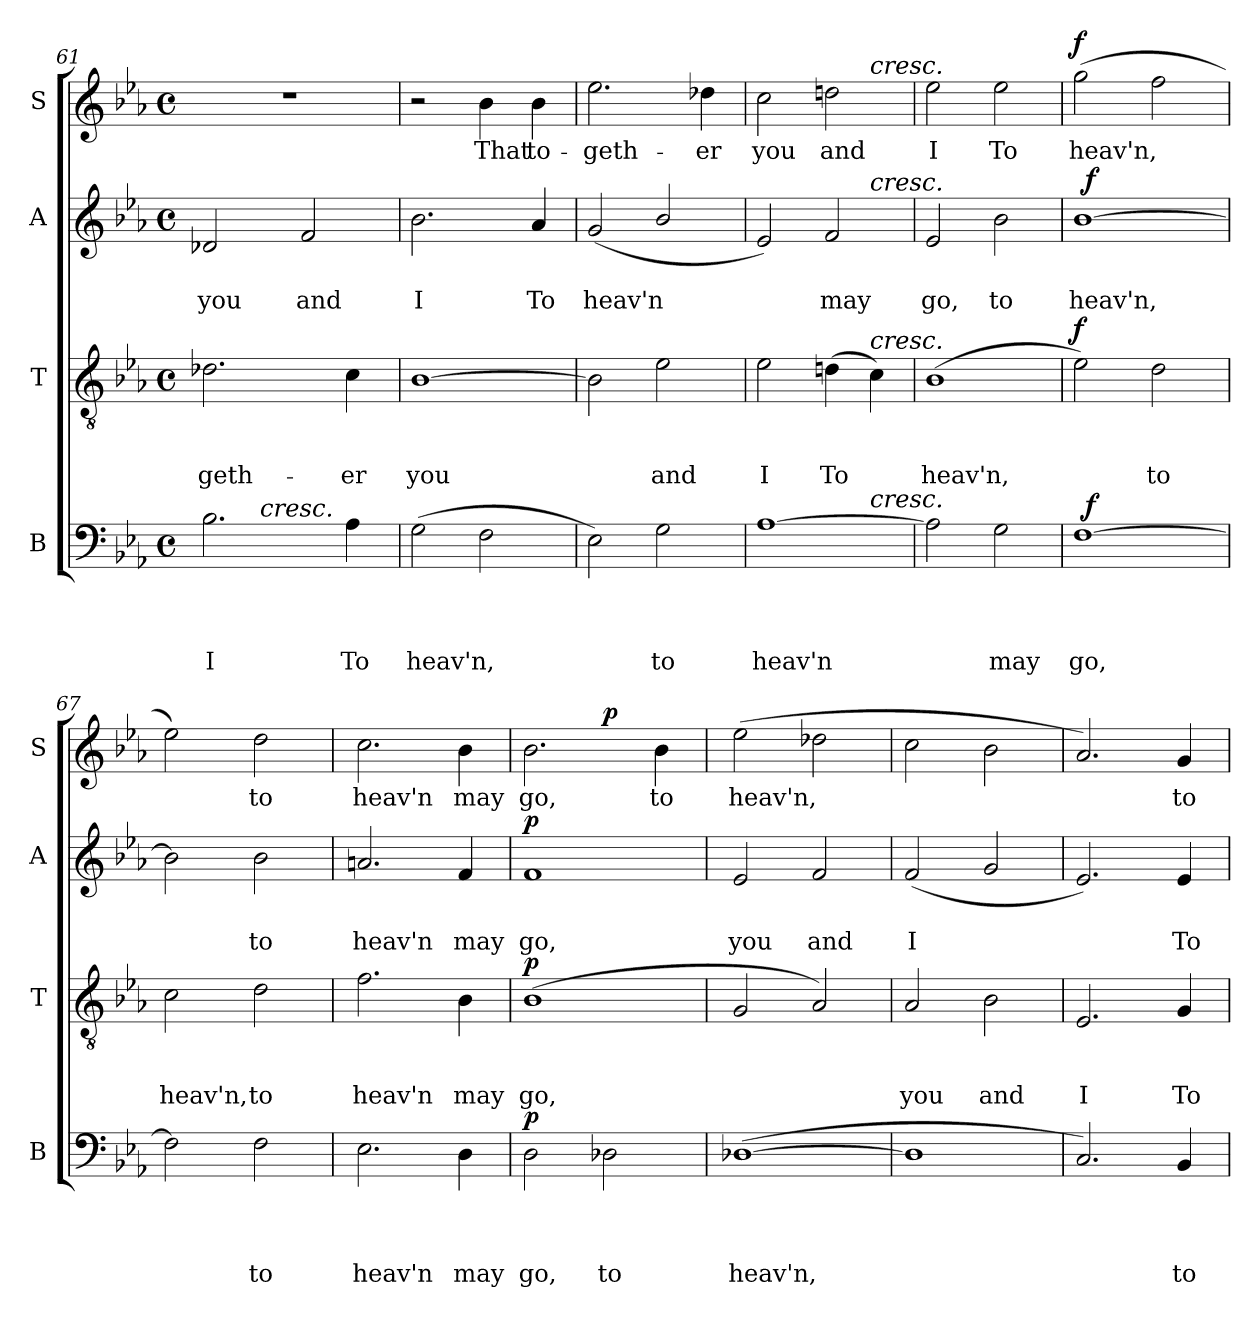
**kern	**text	**text	**text	**text	**dynam	**kern	**text	**text	**text	**dynam	**kern	**text	**text	**dynam	**kern	**text	**dynam
*part4	*part4	*part4	*part4	*part4	*part4	*part3	*part3	*part3	*part3	*part3	*part2	*part2	*part2	*part2	*part1	*part1	*part1
*staff4	*staff4	*staff4	*staff4	*staff4	*staff4	*staff3	*staff3	*staff3	*staff3	*staff3	*staff2	*staff2	*staff2	*staff2	*staff1	*staff1	*staff1
*I"B	*	*	*	*	*	*I"T	*	*	*	*	*I"A	*	*	*	*I"S	*	*
*I'B	*	*	*	*	*	*I'T	*	*	*	*	*I'A	*	*	*	*I'S	*	*
*clefF4	*	*	*	*	*	*clefGv2	*	*	*	*	*clefG2	*	*	*	*clefG2	*	*
*k[b-e-a-]	*	*	*	*	*	*k[b-e-a-]	*	*	*	*	*k[b-e-a-]	*	*	*	*k[b-e-a-]	*	*
*E-:	*	*	*	*	*	*E-:	*	*	*	*	*E-:	*	*	*	*E-:	*	*
*M4/4	*	*	*	*	*	*M4/4	*	*	*	*	*M4/4	*	*	*	*M4/4	*	*
*met(c)	*	*	*	*	*	*met(c)	*	*	*	*	*met(c)	*	*	*	*met(c)	*	*
=61	=61	=61	=61	=61	=61	=61	=61	=61	=61	=61	=61	=61	=61	=61	=61	=61	=61
!	!	!	!	!LO:LY:b	!	!	!	!	!LO:LY:b	!	!	!	!LO:LY:b	!	!	!	!
*^	*	*	*	*	*	*	*	*	*	*	*	*	*	*	*	*	*
2.B-\	4ryy	.	.	.	I	.	2.d-X\	.	.	-geth-	.	2d-X/	.	you	.	1r	.	.
.	32ryy	.	.	.	.	.	.	.	.	.	.	.	.	.	.	.	.	.
!	!LO:TX:a:i:t=cresc.	!	!	!	!	!	!	!	!	!	!	!	!	!	!	!	!	!
.	2ryy	.	.	.	.	.	.	.	.	.	.	.	.	.	.	.	.	.
!	!	!	!	!	!	!	!	!	!	!	!	!	!	!LO:LY:b	!	!	!	!
.	.	.	.	.	.	.	.	.	.	.	.	2f/	.	and	.	.	.	.
!	!	!	!	!	!LO:LY:b	!	!	!	!	!LO:LY:b	!	!	!	!	!	!	!	!
4A-\	.	.	.	.	To	.	4c\	.	.	-er	.	.	.	.	.	.	.	.
.	8..ryy	.	.	.	.	.	.	.	.	.	.	.	.	.	.	.	.	.
=62	=62	=62	=62	=62	=62	=62	=62	=62	=62	=62	=62	=62	=62	=62	=62	=62	=62	=62
!	!	!	!	!	!LO:LY:b	!	!	!	!	!LO:LY:b	!	!	!	!LO:LY:b	!	!	!	!
*v	*v	*	*	*	*	*	*	*	*	*	*	*	*	*	*	*	*	*
(>2G\	.	.	.	heav'n,	.	[>1B-	.	.	you	.	2.b-\	.	I	.	2r	.	.
!	!	!	!	!	!	!	!	!	!	!	!	!	!	!	!	!LO:LY:b	!
2F\	.	.	.	.	.	.	.	.	.	.	.	.	.	.	4b-\	That	.
!	!	!	!	!	!	!	!	!	!	!	!	!	!LO:LY:b	!	!	!LO:LY:b	!
.	.	.	.	.	.	.	.	.	.	.	4a-/	.	To	.	4b-\	to-	.
=63	=63	=63	=63	=63	=63	=63	=63	=63	=63	=63	=63	=63	=63	=63	=63	=63	=63
!	!	!	!	!	!	!	!	!	!	!	!	!	!LO:LY:b	!	!	!LO:LY:b	!
2E-\)	.	.	.	.	.	2B-\]	.	.	.	.	(<2g/	.	heav'n	.	2.ee-\	-geth-	.
!	!	!	!	!LO:LY:b	!	!	!	!	!LO:LY:b	!	!	!	!	!	!	!	!
2G\	.	.	.	to	.	2e-\	.	.	and	.	2b-/	.	.	.	.	.	.
!	!	!	!	!	!	!	!	!	!	!	!	!	!	!	!	!LO:LY:b	!
.	.	.	.	.	.	.	.	.	.	.	.	.	.	.	4dd-X\	-er	.
!!LO:LB:g=z
=64	=64	=64	=64	=64	=64	=64	=64	=64	=64	=64	=64	=64	=64	=64	=64	=64	=64
!	!	!	!	!LO:LY:b	!	!	!	!	!LO:LY:b	!	!	!	!	!	!	!LO:LY:b	!
*^	*	*	*	*	*	*	*	*	*	*	*^	*	*	*	*^	*	*
[>1A-	2.ryy	.	.	.	heav'n	.	2e-\	.	.	I	.	2e-/)	2.ryy	.	.	.	2cc\	2.ryy	you	.
!	!	!	!	!	!	!	!	!	!	!LO:LY:b	!	!	!	!	!LO:LY:b	!	!	!	!LO:LY:b	!
.	.	.	.	.	.	.	(>4dni\	.	.	To	.	2f/	.	.	may	.	2ddn\	.	and	.
!	!	!	!	!	!	!	!	!	!	!	!	!	!	!	!	!	!	!LO:TX:a:i:t=cresc.	!	!
!	!	!	!	!	!	!	!	!	!	!	!	!	!LO:TX:a:i:t=cresc.	!	!	!	!	!	!	!
!	!	!	!	!	!	!	!LO:TX:a:i:t=cresc.	!	!	!	!	!	!	!	!	!	!	!	!	!
!	!LO:TX:a:i:t=cresc.	!	!	!	!	!	!	!	!	!	!	!	!	!	!	!	!	!	!	!
.	4ryy	.	.	.	.	.	4c\)	.	.	.	.	.	4ryy	.	.	.	.	4ryy	.	.
=65	=65	=65	=65	=65	=65	=65	=65	=65	=65	=65	=65	=65	=65	=65	=65	=65	=65	=65	=65	=65
!	!	!	!	!	!	!	!	!	!	!LO:LY:b	!	!	!	!	!LO:LY:b	!	!	!	!LO:LY:b	!
*	*	*	*	*	*	*	*	*	*	*	*	*v	*v	*	*	*	*	*	*	*
*v	*v	*	*	*	*	*	*	*	*	*	*	*	*	*	*	*v	*v	*	*
2A-\]	.	.	.	.	.	(>1B-	.	.	heav'n,	.	2e-/	.	go,	.	2ee-\	I	.
!	!	!	!	!LO:LY:b	!	!	!	!	!	!	!	!	!LO:LY:b	!	!	!LO:LY:b	!
2G\	.	.	.	may	.	.	.	.	.	.	2b-\	.	to	.	2ee-\	To	.
=66	=66	=66	=66	=66	=66	=66	=66	=66	=66	=66	=66	=66	=66	=66	=66	=66	=66
!	!	!	!	!LO:LY:b	!	!	!	!	!	!LO:DY:a	!	!	!LO:LY:b	!	!	!LO:LY:b	!LO:DY:a
*^	*	*	*	*	*	*	*	*	*	*	*^	*	*	*	*	*	*
[>1F	32ryy	.	.	.	go,	.	2e-\)	.	.	.	f	[>1b-	32ryy	.	heav'n,	.	(>2gg\	heav'n,	f
!	!	!	!	!	!	!LO:DY:a	!	!	!	!	!	!	!	!	!	!LO:DY:a	!	!	!
.	2ryy	.	.	.	.	f	.	.	.	.	.	.	2ryy	.	.	f	.	.	.
!	!	!	!	!	!	!	!	!	!	!LO:LY:b	!	!	!	!	!	!	!	!	!
.	.	.	.	.	.	.	2d\	.	.	to	.	.	.	.	.	.	2ff\	.	.
.	4...ryy	.	.	.	.	.	.	.	.	.	.	.	4...ryy	.	.	.	.	.	.
=67	=67	=67	=67	=67	=67	=67	=67	=67	=67	=67	=67	=67	=67	=67	=67	=67	=67	=67	=67
!	!	!	!	!	!	!	!	!	!	!LO:LY:b	!	!	!	!	!	!	!	!	!
*v	*v	*	*	*	*	*	*	*	*	*	*	*v	*v	*	*	*	*	*	*
2F\]	.	.	.	.	.	2c\	.	.	heav'n,	.	2b-\]	.	.	.	2ee-\)	.	.
!	!	!	!	!LO:LY:b	!	!	!	!	!LO:LY:b	!	!	!	!LO:LY:b	!	!	!LO:LY:b	!
2F\	.	.	.	to	.	2d\	.	.	to	.	2b-\	.	to	.	2dd\	to	.
=68	=68	=68	=68	=68	=68	=68	=68	=68	=68	=68	=68	=68	=68	=68	=68	=68	=68
!	!	!	!	!LO:LY:b	!	!	!	!	!LO:LY:b	!	!	!	!LO:LY:b	!	!	!LO:LY:b	!
2.E-\	.	.	.	heav'n	.	2.f\	.	.	heav'n	.	2.an/	.	heav'n	.	2.cc\	heav'n	.
!	!	!	!	!LO:LY:b	!	!	!	!	!LO:LY:b	!	!	!	!LO:LY:b	!	!	!LO:LY:b	!
4D\	.	.	.	may	.	4B-\	.	.	may	.	4f/	.	may	.	4b-\	may	.
!!LO:LB:g=z
=69	=69	=69	=69	=69	=69	=69	=69	=69	=69	=69	=69	=69	=69	=69	=69	=69	=69
!	!	!	!	!LO:LY:b	!LO:DY:a	!	!	!	!LO:LY:b	!LO:DY:a	!	!	!LO:LY:b	!LO:DY:a	!	!LO:LY:b	!
*	*	*	*	*	*	*	*	*	*	*	*	*	*	*	*^	*	*
2D\	.	.	.	go,	p	(<1B-	.	.	go,	p	1f	.	go,	p	2.b-\	2ryy	go,	.
!	!	!	!	!LO:LY:b	!	!	!	!	!	!	!	!	!	!	!	!	!	!LO:DY:a
2D-X\	.	.	.	to	.	.	.	.	.	.	.	.	.	.	.	2ryy	.	p
!	!	!	!	!	!	!	!	!	!	!	!	!	!	!	!	!	!LO:LY:b	!
.	.	.	.	.	.	.	.	.	.	.	.	.	.	.	4b-\	.	to	.
=70	=70	=70	=70	=70	=70	=70	=70	=70	=70	=70	=70	=70	=70	=70	=70	=70	=70	=70
!	!	!	!	!LO:LY:b	!	!	!	!	!	!	!	!	!LO:LY:b	!	!	!	!LO:LY:b	!
*	*	*	*	*	*	*	*	*	*	*	*	*	*	*	*v	*v	*	*
(<[>1D-X	.	.	.	heav'n,	.	2G/	.	.	.	.	2e-/	.	you	.	(>2ee-\	heav'n,	.
!	!	!	!	!	!	!	!	!	!	!	!	!	!LO:LY:b	!	!	!	!
.	.	.	.	.	.	2A-/)	.	.	.	.	2f/	.	and	.	2dd-X\	.	.
=71	=71	=71	=71	=71	=71	=71	=71	=71	=71	=71	=71	=71	=71	=71	=71	=71	=71
!	!	!	!	!	!	!	!	!	!LO:LY:b	!	!	!	!LO:LY:b:rj	!	!	!	!
1D-]	.	.	.	.	.	2A-/	.	.	you	.	(<2f/	.	I	.	2cc\	.	.
!	!	!	!	!	!	!	!	!	!LO:LY:b	!	!	!	!	!	!	!	!
.	.	.	.	.	.	2B-\	.	.	and	.	2g/	.	.	.	2b-\	.	.
=72	=72	=72	=72	=72	=72	=72	=72	=72	=72	=72	=72	=72	=72	=72	=72	=72	=72
!	!	!	!	!	!	!	!	!	!LO:LY:b	!	!	!	!	!	!	!	!
2.C/)	.	.	.	.	.	2.E-/	.	.	I	.	2.e-/)	.	.	.	2.a-/)	.	.
!	!	!	!	!LO:LY:b	!	!	!	!	!LO:LY:b	!	!	!	!LO:LY:b	!	!	!LO:LY:b	!
4BB-/	.	.	.	to	.	4G/	.	.	To	.	4e-/	.	To	.	4g/	to	.
=	=	=	=	=	=	=	=	=	=	=	=	=	=	=	=	=	=
*-	*-	*-	*-	*-	*-	*-	*-	*-	*-	*-	*-	*-	*-	*-	*-	*-	*-
